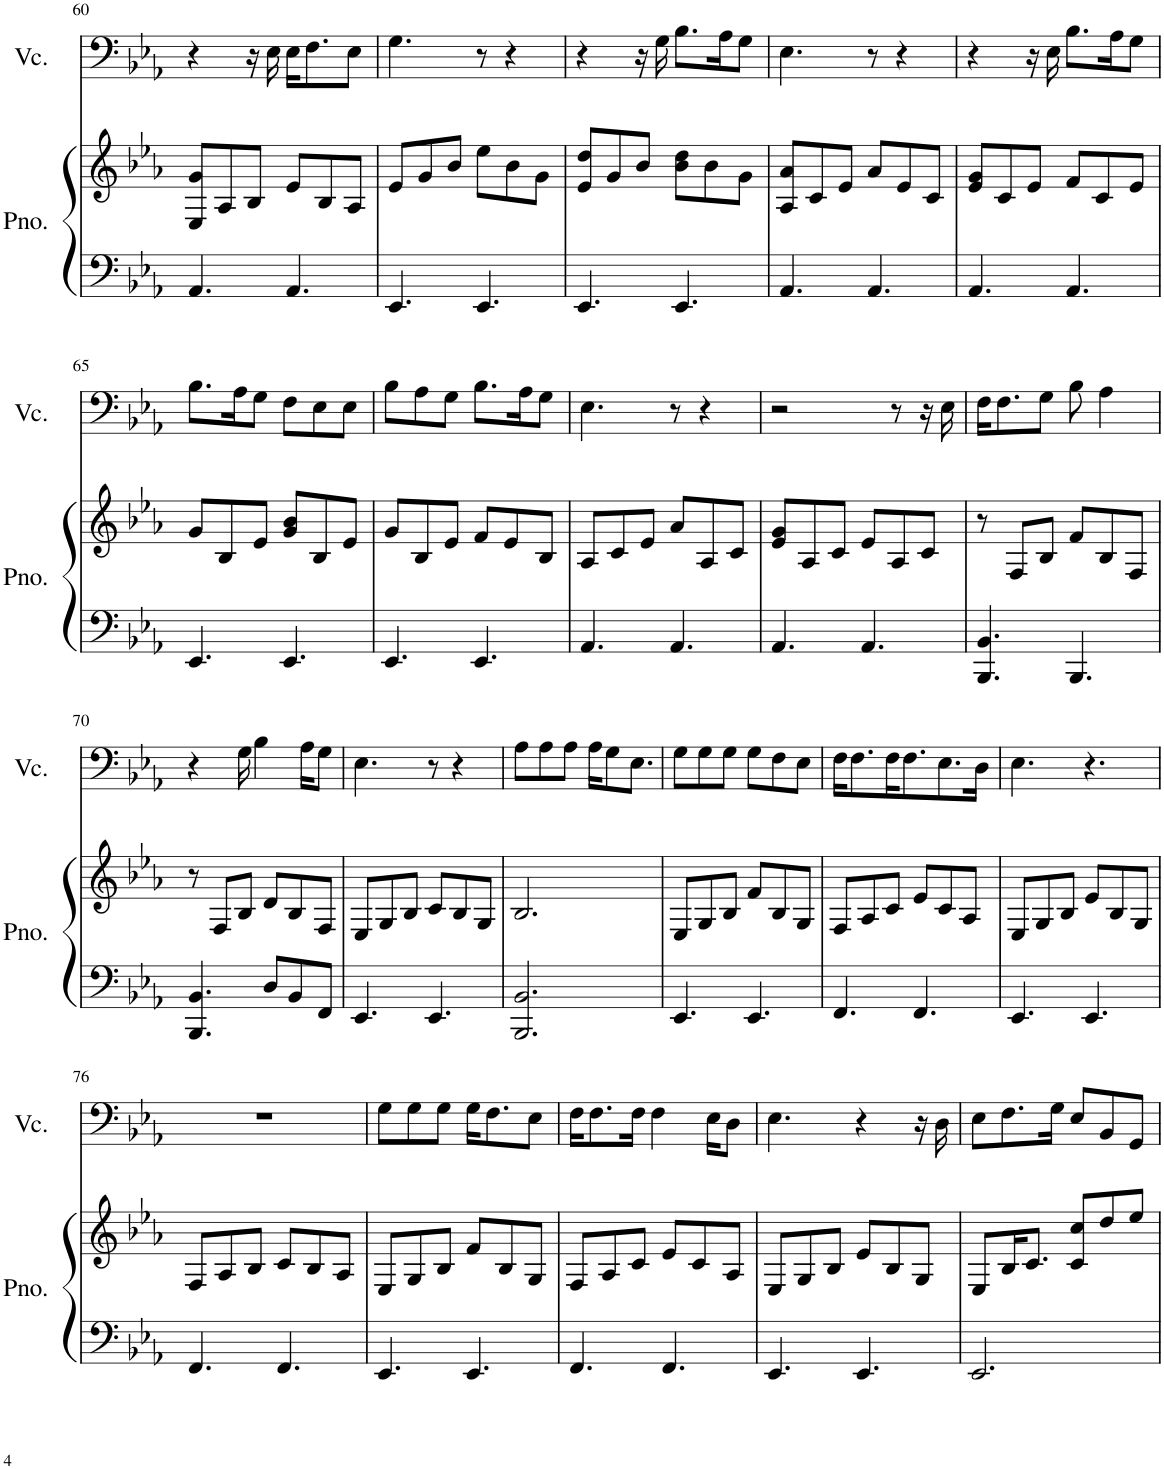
**kern	**kern	**kern
*part2	*part2	*part1
*staff3	*staff2	*staff1
*I"Piano	*	*I"Violoncello
*I'Pno.	*	*I'Vc.
!!LO:PB:g=z
*clefF4	*clefG2	*clefF4
*k[b-e-a-]	*k[b-e-a-]	*k[b-e-a-]
*M6/8	*M6/8	*M6/8
=60	=60	=60
4.AA-/	8E-/ 8g/L	4r
.	8A-/	.
.	8B-/J	16r
.	.	16E-\
4.AA-/	8e-/L	16E-\KL
.	.	8.F\
.	8B-/	.
.	8A-/J	8E-\J
=61	=61	=61
4.EE-/	8e-/L	4.G\
.	8g/	.
.	8b-/J	.
4.EE-/	8ee-\L	8r
.	8b-\	4r
.	8g\J	.
=62	=62	=62
4.EE-/	8e-/ 8dd/L	4r
.	8g/	.
.	8b-/J	16r
.	.	16G\
4.EE-/	8b-\ 8dd\L	8.B-\L
.	8b-\	.
.	.	16A-\K
.	8g\J	8G\J
=63	=63	=63
4.AA-/	8A-/ 8a-/L	4.E-\
.	8c/	.
.	8e-/J	.
4.AA-/	8a-/L	8r
.	8e-/	4r
.	8c/J	.
=64	=64	=64
4.AA-/	8e-/ 8g/L	4r
.	8c/	.
.	8e-/J	16r
.	.	16E-\
4.AA-/	8f/L	8.B-\L
.	8c/	.
.	.	16A-\K
.	8e-/J	8G\J
!!LO:LB:g=z
=65	=65	=65
4.EE-/	8g/L	8.B-\L
.	8B-/	.
.	.	16A-\K
.	8e-/J	8G\J
4.EE-/	8g/ 8b-/L	8F\L
.	8B-/	8E-\
.	8e-/J	8E-\J
=66	=66	=66
4.EE-/	8g/L	8B-\L
.	8B-/	8A-\
.	8e-/J	8G\J
4.EE-/	8f/L	8.B-\L
.	8e-/	.
.	.	16A-\K
.	8B-/J	8G\J
=67	=67	=67
4.AA-/	8A-/L	4.E-\
.	8c/	.
.	8e-/J	.
4.AA-/	8a-/L	8r
.	8A-/	4r
.	8c/J	.
=68	=68	=68
4.AA-/	8e-/ 8g/L	2r
.	8A-/	.
.	8c/J	.
4.AA-/	8e-/L	.
.	8A-/	8r
.	8c/J	16r
.	.	16E-\
=69	=69	=69
4.BBB-/ 4.BB-/	8r	16F\KL
.	.	8.F\
.	8F/L	.
.	8B-/J	8G\J
4.BBB-/	8f/L	8B-\
.	8B-/	4A-\
.	8F/J	.
!!LO:LB:g=z
=70	=70	=70
4.BBB-/ 4.BB-/	8r	4r
.	8F/L	.
.	8B-/J	16G\
.	.	4B-\
8D/L	8d/L	.
8BB-/	8B-/	.
.	.	16A-\KL
8FF/J	8F/J	8G\J
=71	=71	=71
4.EE-/	8E-/L	4.E-\
.	8G/	.
.	8B-/J	.
4.EE-/	8c/L	8r
.	8B-/	4r
.	8G/J	.
=72	=72	=72
2.BBB-/ 2.BB-/	2.B-/	8A-\L
.	.	8A-\
.	.	8A-\J
.	.	16A-\KL
.	.	8G\
.	.	8.E-\J
=73	=73	=73
4.EE-/	8E-/L	8G\L
.	8G/	8G\
.	8B-/J	8G\J
4.EE-/	8f/L	8G\L
.	8B-/	8F\
.	8G/J	8E-\J
=74	=74	=74
4.FF/	8F/L	16F\KL
.	.	8.F\
.	8A-/	.
.	8c/J	16F\K
.	.	8.F\
4.FF/	8e-/L	.
.	8c/	8.E-\
.	8A-/J	.
.	.	16D\Jk
=75	=75	=75
4.EE-/	8E-/L	4.E-\
.	8G/	.
.	8B-/J	.
4.EE-/	8e-/L	4.r
.	8B-/	.
.	8G/J	.
!!LO:LB:g=z
=76	=76	=76
4.FF/	8F/L	2.r
.	8A-/	.
.	8B-/J	.
4.FF/	8c/L	.
.	8B-/	.
.	8A-/J	.
=77	=77	=77
4.EE-/	8E-/L	8G\L
.	8G/	8G\
.	8B-/J	8G\J
4.EE-/	8f/L	16G\KL
.	.	8.F\
.	8B-/	.
.	8G/J	8E-\J
=78	=78	=78
4.FF/	8F/L	16F\KL
.	.	8.F\
.	8A-/	.
.	8c/J	16F\Jk
.	.	4F\
4.FF/	8e-/L	.
.	8c/	.
.	.	16E-\KL
.	8A-/J	8D\J
=79	=79	=79
4.EE-/	8E-/L	4.E-\
.	8G/	.
.	8B-/J	.
4.EE-/	8e-/L	4r
.	8B-/	.
.	8G/J	16r
.	.	16D\
=80	=80	=80
2.EE-/	8E-/L	8E-\L
.	16B-/K	8.F\
.	8.c/J	.
.	.	16G\Jk
.	8c/ 8cc/L	8E-/L
.	8dd/	8BB-/
.	8ee-/J	8GG/J
=	=	=
*-	*-	*-
